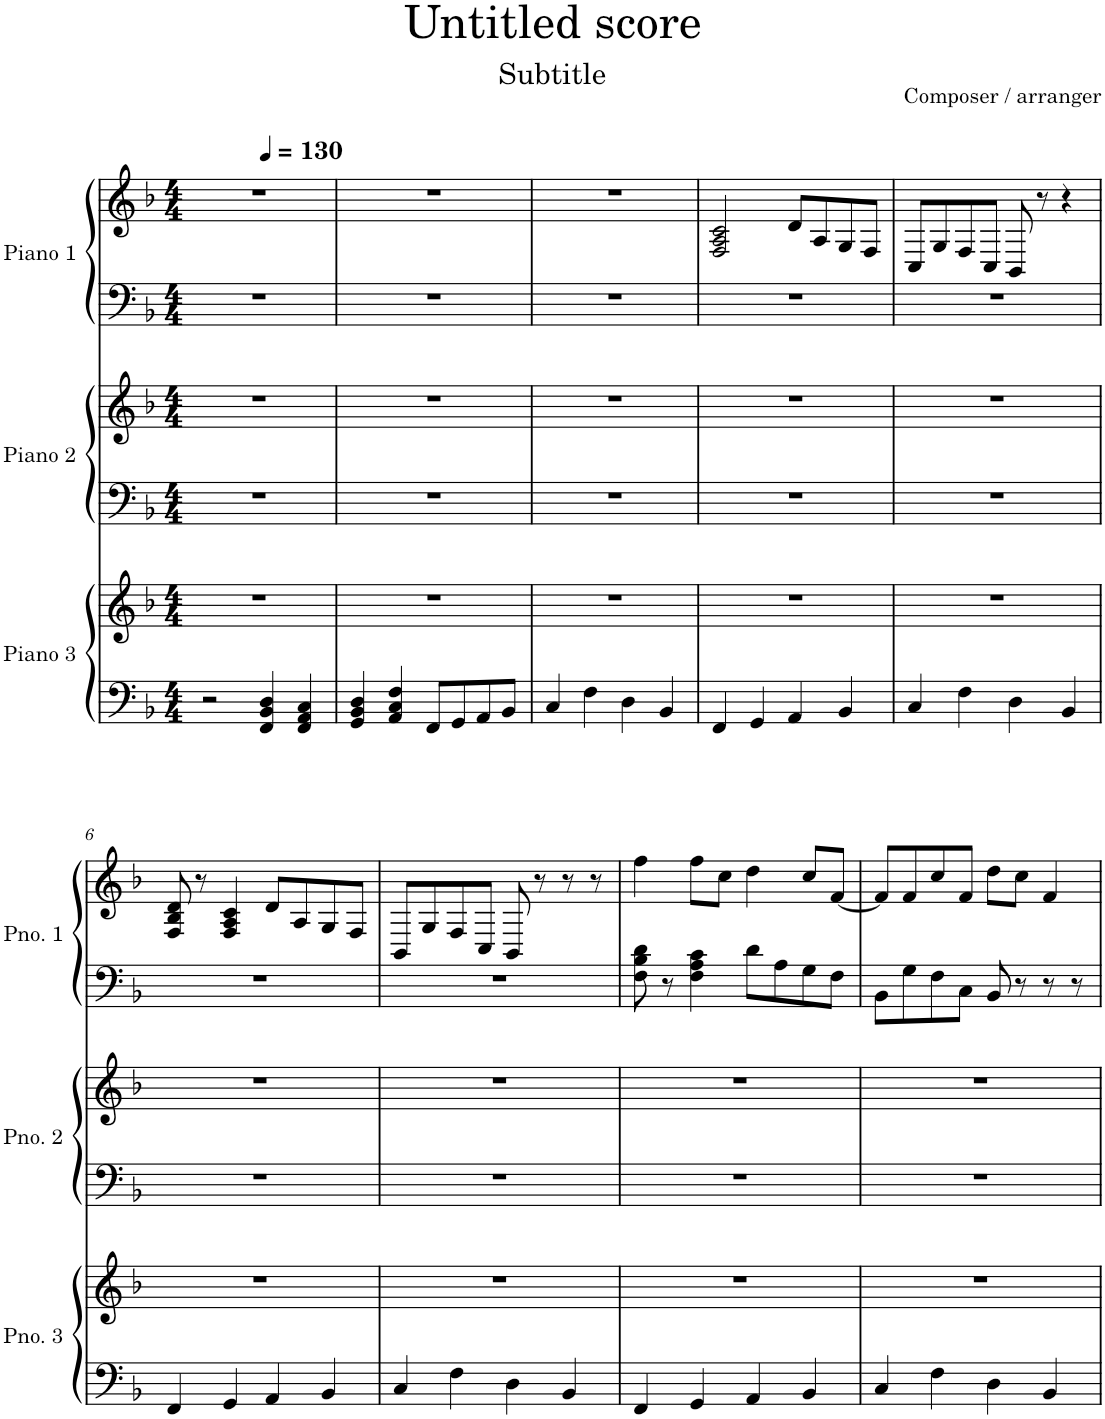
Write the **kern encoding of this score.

**kern	**kern	**kern	**kern	**kern	**kern
*part3	*part3	*part2	*part2	*part1	*part1
*staff6	*staff5	*staff4	*staff3	*staff2	*staff1
*I"Piano 3	*	*I"Piano 2	*	*I"Piano 1	*
*I'Pno. 3	*	*I'Pno. 2	*	*I'Pno. 1	*
*clefF4	*clefG2	*clefF4	*clefG2	*clefF4	*clefG2
*k[b-]	*k[b-]	*k[b-]	*k[b-]	*k[b-]	*k[b-]
*M4/4	*M4/4	*M4/4	*M4/4	*M4/4	*M4/4
=1	=1	=1	=1	=1	=1
*	*	*	*	*	*^
2r	1r	1r	1r	1r	1r	2ryy
*	*	*	*	*	*MM130	*
4FF/ 4BB-/ 4D/	.	.	.	.	.	2ryy
4FF/ 4AA/ 4C/	.	.	.	.	.	.
*	*	*	*	*	*v	*v
=2	=2	=2	=2	=2	=2
4GG/ 4BB-/ 4D/	1r	1r	1r	1r	1r
4AA/ 4C/ 4F/	.	.	.	.	.
8FF/L	.	.	.	.	.
8GG/	.	.	.	.	.
8AA/	.	.	.	.	.
8BB-/J	.	.	.	.	.
=3	=3	=3	=3	=3	=3
4C/	1r	1r	1r	1r	1r
4F\	.	.	.	.	.
4D\	.	.	.	.	.
4BB-/	.	.	.	.	.
=4	=4	=4	=4	=4	=4
4FF/	1r	1r	1r	1r	2F/ 2A/ 2c/
4GG/	.	.	.	.	.
4AA/	.	.	.	.	8d/L
.	.	.	.	.	8A/
4BB-/	.	.	.	.	8G/
.	.	.	.	.	8F/J
=5	=5	=5	=5	=5	=5
4C/	1r	1r	1r	1r	8C/L
.	.	.	.	.	8G/
4F\	.	.	.	.	8F/
.	.	.	.	.	8C/J
4D\	.	.	.	.	8BB-/
.	.	.	.	.	8r
4BB-/	.	.	.	.	4r
!!LO:LB:g=z
=6	=6	=6	=6	=6	=6
4FF/	1r	1r	1r	1r	8F/ 8B-/ 8d/
.	.	.	.	.	8r
4GG/	.	.	.	.	4F/ 4A/ 4c/
4AA/	.	.	.	.	8d/L
.	.	.	.	.	8A/
4BB-/	.	.	.	.	8G/
.	.	.	.	.	8F/J
=7	=7	=7	=7	=7	=7
4C/	1r	1r	1r	1r	8BB-/L
.	.	.	.	.	8G/
4F\	.	.	.	.	8F/
.	.	.	.	.	8C/J
4D\	.	.	.	.	8BB-/
.	.	.	.	.	8r
4BB-/	.	.	.	.	8r
.	.	.	.	.	8r
=8	=8	=8	=8	=8	=8
4FF/	1r	1r	1r	8F\ 8B-\ 8d\	4ff\
.	.	.	.	8r	.
4GG/	.	.	.	4F\ 4A\ 4c\	8ff\L
.	.	.	.	.	8cc\J
4AA/	.	.	.	8d\L	4dd\
.	.	.	.	8A\	.
4BB-/	.	.	.	8G\	8cc/L
.	.	.	.	8F\J	[8f/J
=9	=9	=9	=9	=9	=9
4C/	1r	1r	1r	8BB-\L	8f/L]
.	.	.	.	8G\	8f/
4F\	.	.	.	8F\	8cc/
.	.	.	.	8C\J	8f/J
4D\	.	.	.	8BB-/	8dd\L
.	.	.	.	8r	8cc\J
4BB-/	.	.	.	8r	4f/
.	.	.	.	8r	.
=	=	=	=	=	=
*-	*-	*-	*-	*-	*-
